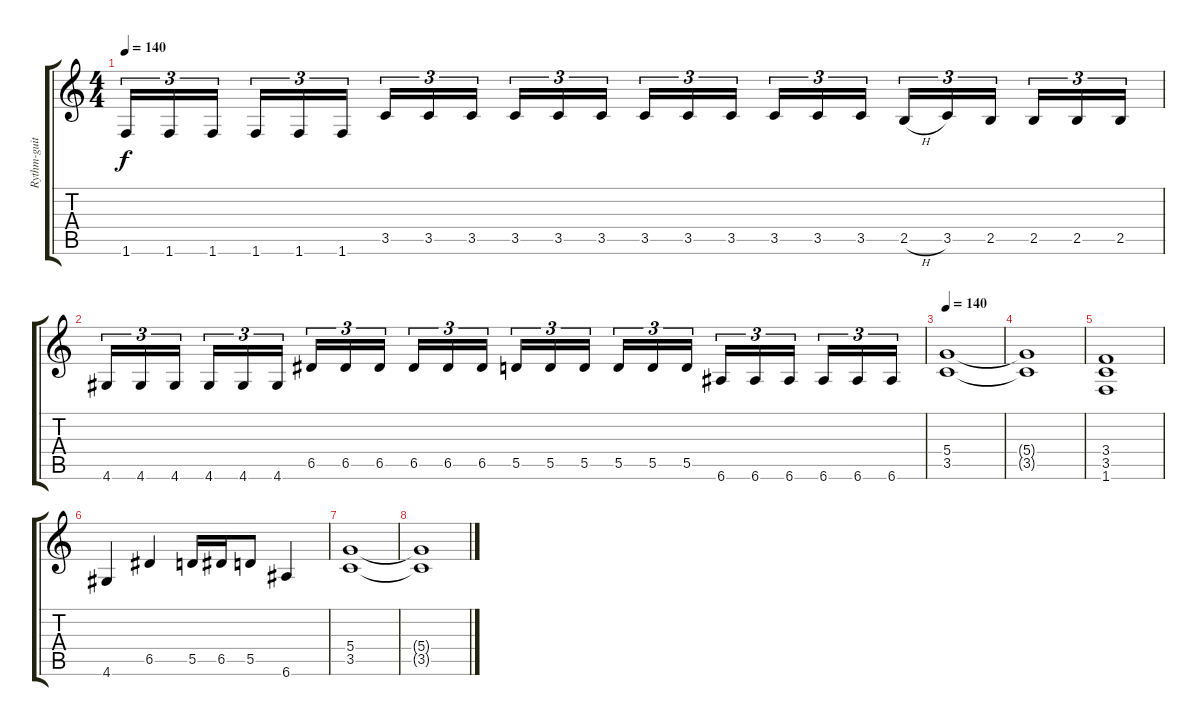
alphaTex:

\track ("Rythm-guitar - Silenoz" "Rythm-guit") {instrument overdrivenguitar}
\staff {score tabs}
\tuning (E4 B3 G3 D3 A2 E2) {hide}
\ts (4 4)
\tempo 140
\clef g2
\ks c
1.6.16{tu (3 2) dy f} 1.6.16{tu (3 2)} 1.6.16{tu (3 2) beam splitsecondary} 1.6.16{tu (3 2)} 1.6.16{tu (3 2)} 1.6.16{tu (3 2)} 3.5.16{tu (3 2)} 3.5.16{tu (3 2)} 3.5.16{tu (3 2) beam splitsecondary} 3.5.16{tu (3 2)} 3.5.16{tu (3 2)} 3.5.16{tu (3 2)} 3.5.16{tu (3 2)} 3.5.16{tu (3 2)} 3.5.16{tu (3 2) beam splitsecondary} 3.5.16{tu (3 2)} 3.5.16{tu (3 2)} 3.5.16{tu (3 2)} 2.5{h}.16{tu (3 2)} 3.5.16{tu (3 2)} 2.5.16{tu (3 2) beam splitsecondary} 2.5.16{tu (3 2)} 2.5.16{tu (3 2)} 2.5.16{tu (3 2)} |
4.6.16{tu (3 2)} 4.6.16{tu (3 2)} 4.6.16{tu (3 2) beam splitsecondary} 4.6.16{tu (3 2)} 4.6.16{tu (3 2)} 4.6.16{tu (3 2)} 6.5.16{tu (3 2)} 6.5.16{tu (3 2)} 6.5.16{tu (3 2) beam splitsecondary} 6.5.16{tu (3 2)} 6.5.16{tu (3 2)} 6.5.16{tu (3 2)} 5.5.16{tu (3 2)} 5.5.16{tu (3 2)} 5.5.16{tu (3 2) beam splitsecondary} 5.5.16{tu (3 2)} 5.5.16{tu (3 2)} 5.5.16{tu (3 2)} 6.6.16{tu (3 2)} 6.6.16{tu (3 2)} 6.6.16{tu (3 2) beam splitsecondary} 6.6.16{tu (3 2)} 6.6.16{tu (3 2)} 6.6.16{tu (3 2)} |
\tempo 140
(5.4 3.5).1 |
(5.4{t} 3.5{t}).1 |
(3.4 3.5 1.6).1 |
4.6.4 6.5.4 5.5.16 6.5.16 5.5.8 6.6.4 |
(5.4 3.5).1 |
(5.4{t} 3.5{t}).1
